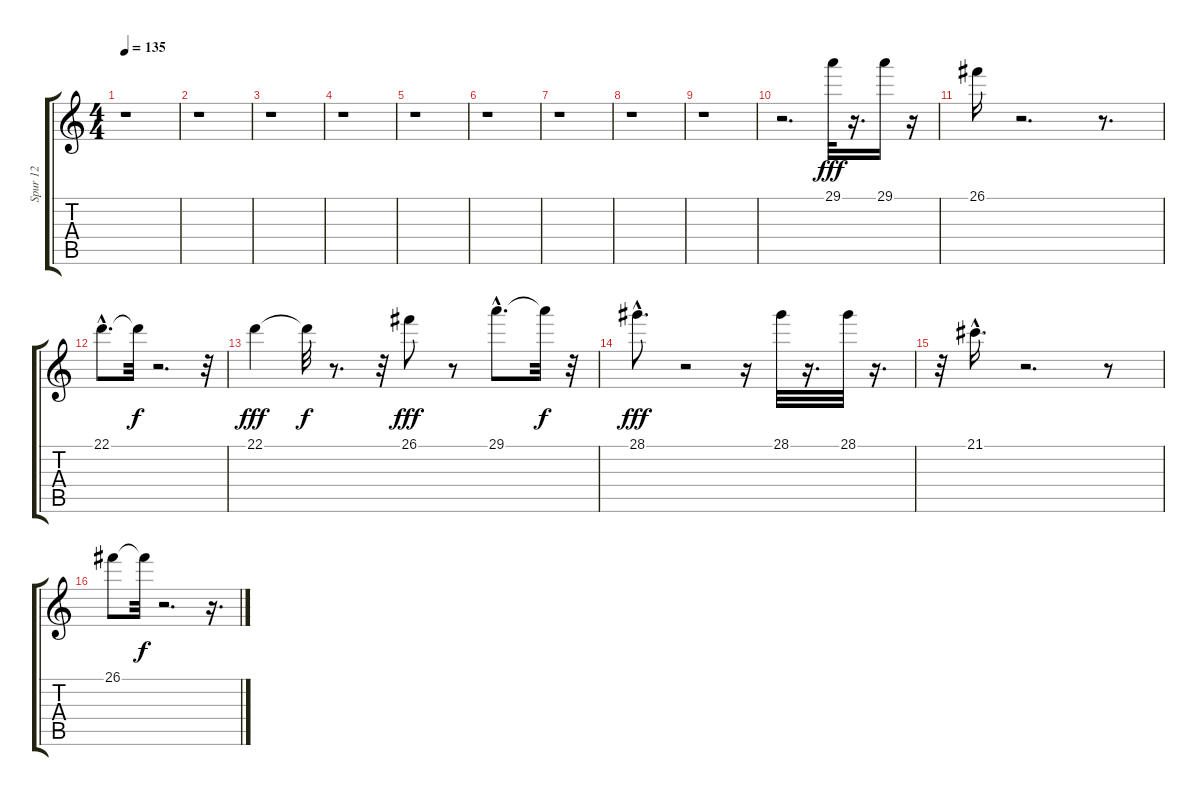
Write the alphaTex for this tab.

\track ("Spur 12" "Spur 12") {instrument shakuhachi}
\staff {score tabs}
\tuning (E4 B3 G3 D3 A2 E2) {hide}
\ts (4 4)
\tempo 135
\clef g2
\ks c
r.1{dy fff instrument shakuhachi} |
r.1 |
r.1 |
r.1 |
r.1 |
r.1 |
r.1 |
r.1 |
r.1 |
r.2{d} 29.1.32 r.16{d} 29.1.16 r.16 |
26.1.16 r.2{d} r.8{d} |
22.1{hac}.8{d} 22.1{t}.32{dy f} r.2{d} r.32 |
22.1.4{dy fff} 22.1{t}.32{dy f} r.8{d} r.32 26.1.8{dy fff} r.8 29.1{hac}.8{d} 29.1{t}.32{dy f} r.32 |
28.1{hac}.8{d dy fff} r.2 r.16 28.1.32 r.16{d} 28.1.32 r.16{d} |
r.32 21.1{hac}.16{d} r.2{d} r.8 |
26.1.8 26.1{t}.32{dy f} r.2{d} r.16{d}
